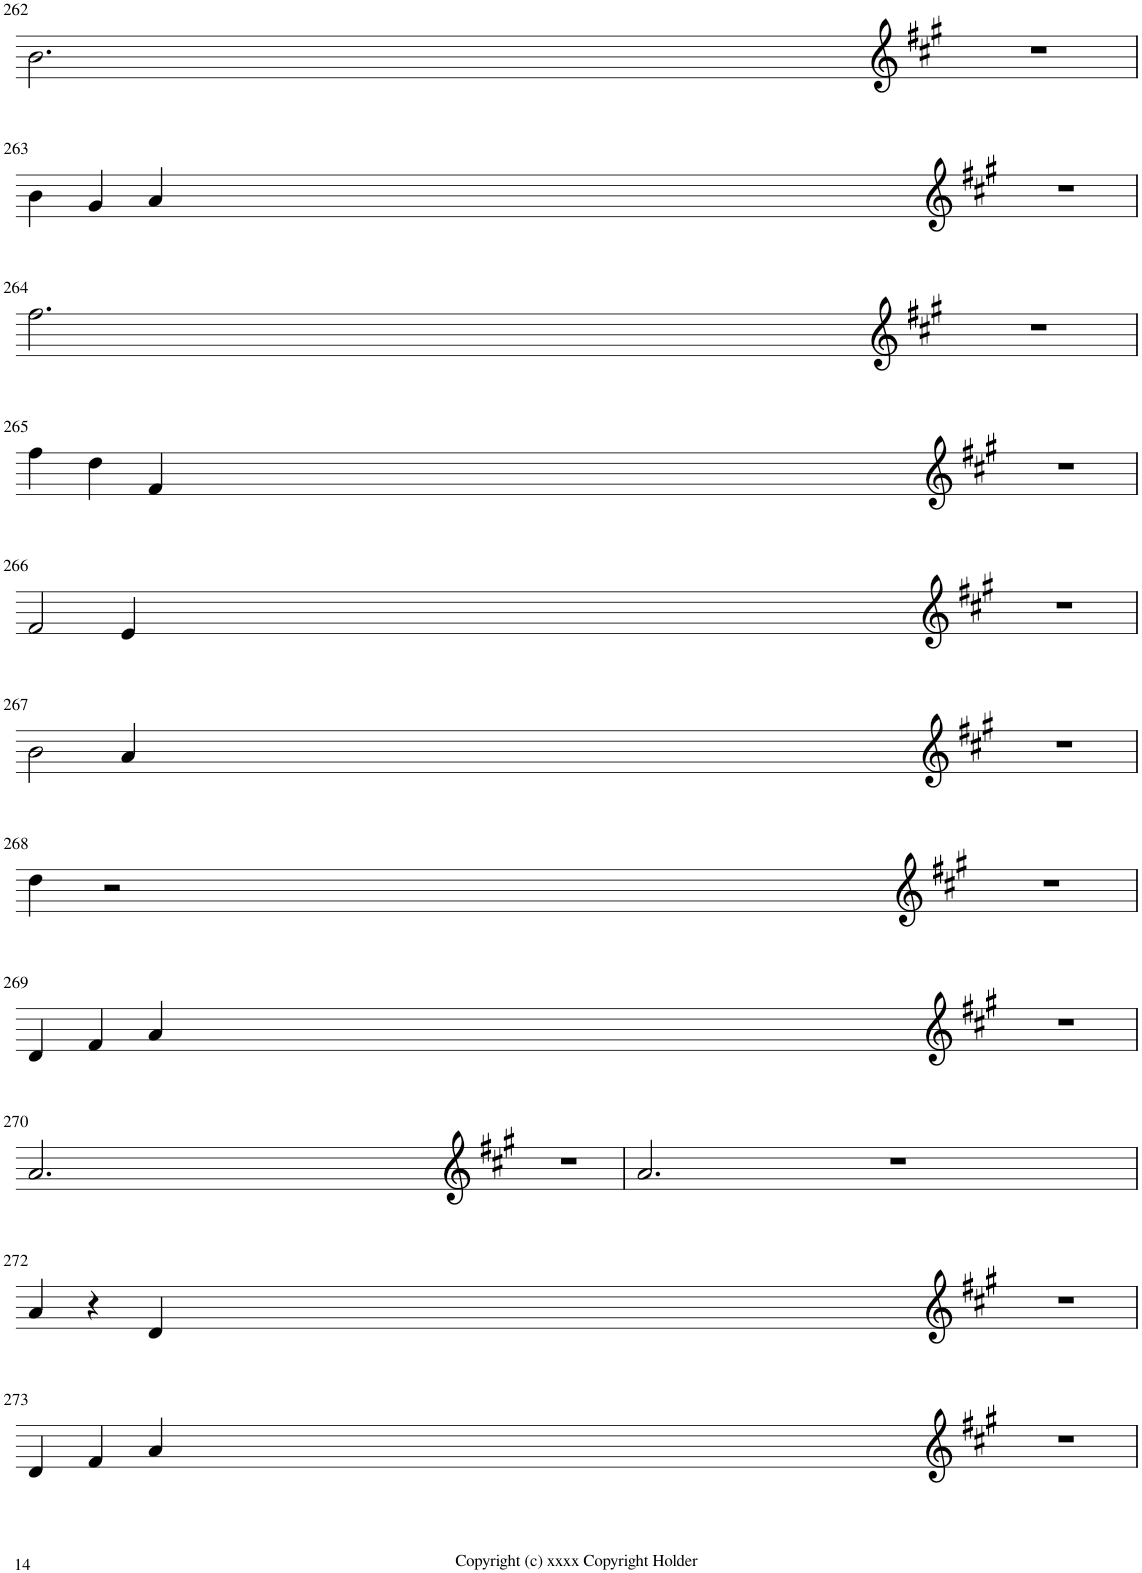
**kern
*part1
*staff1
*I"Voice
*I'V
!!LO:PB:g=z
*clefG2
*k[f#c#g#]
*M3/4
=262
2.b\
0.ryy
2.r
!!LO:LB:g=z
=263
4b\
4g#/
4a/
0.ryy
2.r
!!LO:LB:g=z
=264
2.ff#\
0.ryy
2.r
!!LO:LB:g=z
=265
4ff#\
4dd\
4f#/
0.ryy
2.r
!!LO:LB:g=z
=266
2f#/
4e/
0.ryy
2.r
!!LO:LB:g=z
=267
2b\
4a/
0.ryy
2.r
!!LO:LB:g=z
=268
4dd\
2r
0.ryy
2.r
!!LO:LB:g=z
=269
4d/
4f#/
4a/
0.ryy
2.r
!!LO:LB:g=z
=270
2.a/
0.ryy
2.r
=271
2.a/
0.ryy
2.r
!!LO:LB:g=z
=272
4a/
4r
4d/
0.ryy
2.r
!!LO:LB:g=z
=273
4d/
4f#/
4a/
0.ryy
2.r
=
*-
